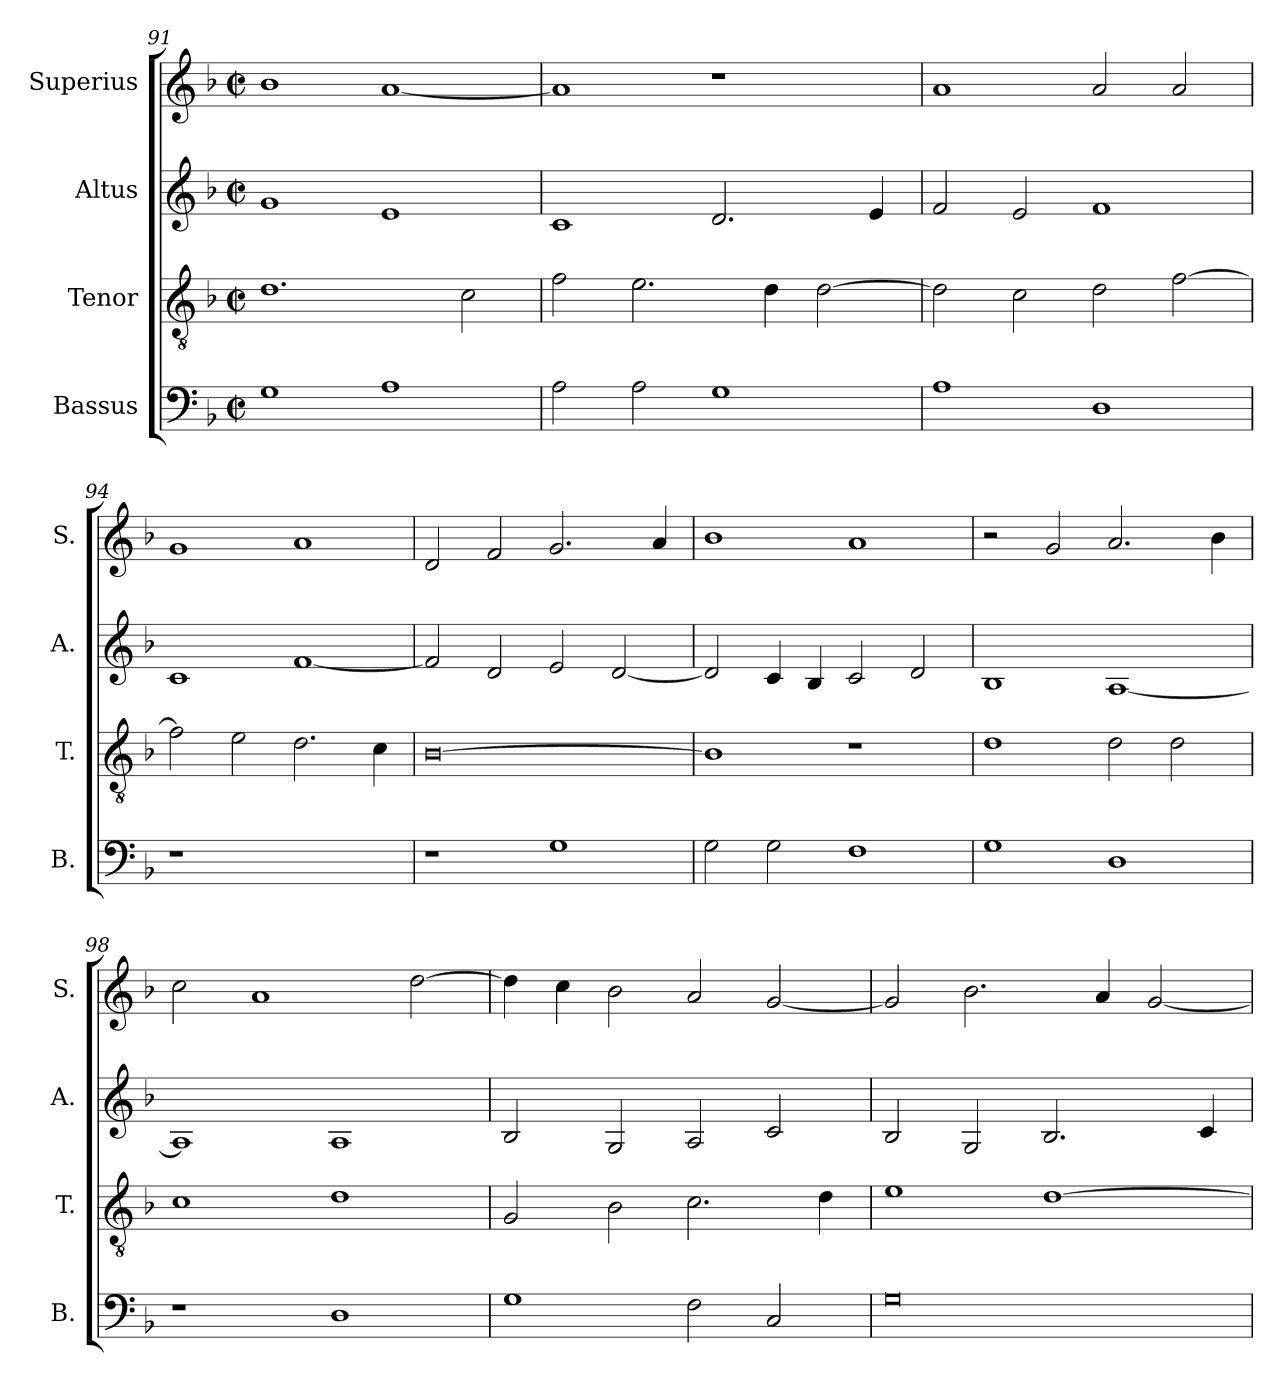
**kern	**kern	**kern	**kern
*part4	*part3	*part2	*part1
*staff4	*staff3	*staff2	*staff1
*I"Bassus	*I"Tenor	*I"Altus	*I"Superius
*I'B.	*I'T.	*I'A.	*I'S.
*clefF4	*clefGv2	*clefG2	*clefG2
*	*ITrd7c12	*	*
*k[b-]	*k[b-]	*k[b-]	*k[b-]
*F:	*F:	*F:	*F:
*M2/2	*M2/2	*M2/2	*M2/2
*met(c|)	*met(c|)	*met(c|)	*met(c|)
=91	=91	=91	=91
1Gi	1.Di	1gi	1b-i
1Ai	.	1ei	[<1ai
.	2Ci\	.	.
=92	=92	=92	=92
2Ai\	2Fi\	1ci	1ai]
2Ai\	2.Ei\	.	.
1Gi	.	2.di/	1r
.	4Di\	.	.
.	[>2Di\	.	.
.	.	4ei/	.
=93	=93	=93	=93
1Ai	2Di\]	2fi/	1ai
.	2Ci\	2ei/	.
1Di	2Di\	1fi	2ai/
.	[>2Fi\	.	2ai/
!!LO:PB:g=z
=94	=94	=94	=94
!LO:N:vis=1	!	!	!
1r	2Fi\]	1ci	1gi
.	2Ei\	.	.
1ryy	2.Di\	[<1fi	1ai
.	4Ci\	.	.
=95	=95	=95	=95
1r	[>0BB-i	2fi/]	2di/
.	.	2di/	2fi/
1Gi	.	2ei/	2.gi/
.	.	[<2di/	.
.	.	.	4ai/
=96	=96	=96	=96
2Gi\	1BB-i]	2di/]	1b-i
2Gi\	.	4ci/	.
.	.	4B-i/	.
1Fi	1r	2ci/	1ai
.	.	2di/	.
=97	=97	=97	=97
1Gi	1Di	1B-i	2r
.	.	.	2gi/
1Di	2Di\	[<1Ai	2.ai/
.	2Di\	.	.
.	.	.	4b-i\
=98	=98	=98	=98
1r	1Ci	1Ai]	2cci\
.	.	.	1ai
1Di	1Di	1Ai	.
.	.	.	[>2ddi\
!!LO:LB:g=z
=99	=99	=99	=99
1Gi	2GGi/	2B-i/	4ddi\]
.	.	.	4cci\
.	2BB-i\	2Gi/	2b-i\
2Fi\	2.Ci\	2Ai/	2ai/
2Ci/	.	2ci/	[<2gi/
.	4Di\	.	.
=100	=100	=100	=100
0Gi	1Ei	2B-i/	2gi/]
.	.	2Gi/	2.b-i\
.	[>1Di	2.B-i/	.
.	.	.	4ai/
.	.	.	[<2gi/
.	.	4ci/	.
=	=	=	=
*-	*-	*-	*-
